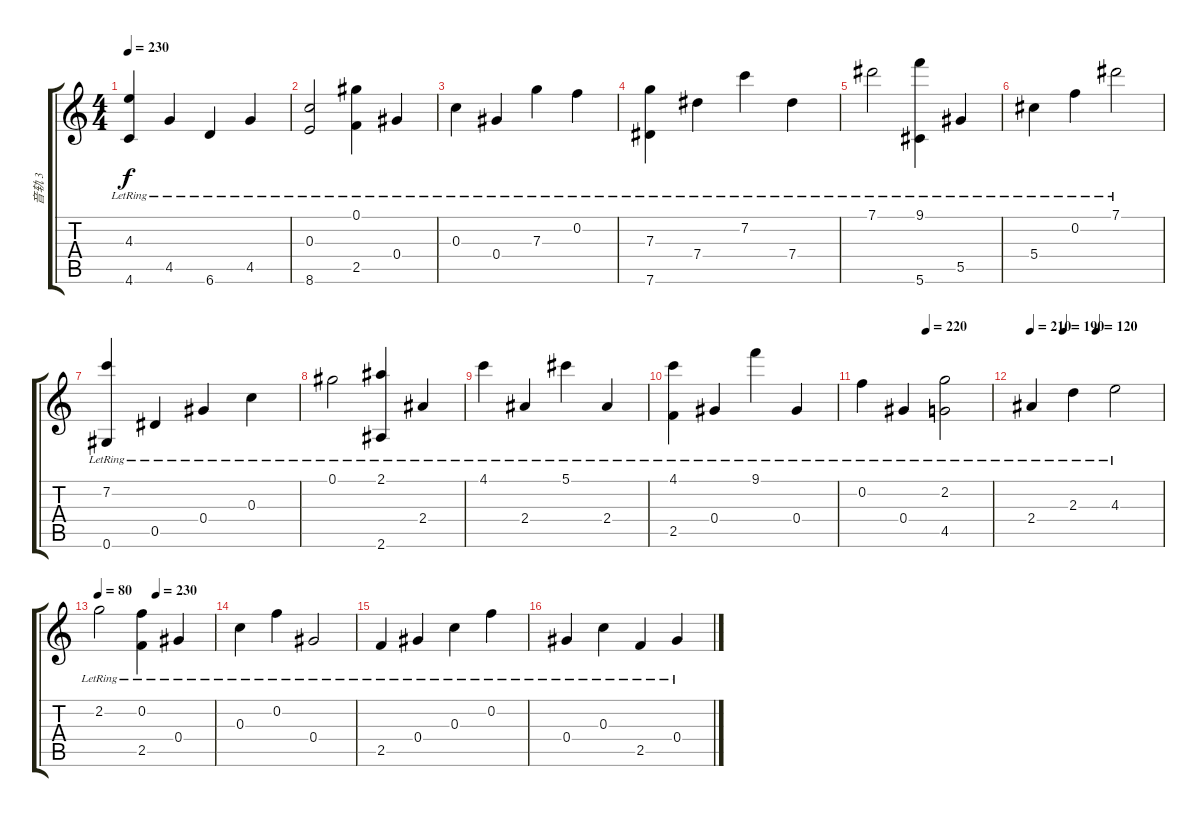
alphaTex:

\track ("音轨 3" "音轨 3") {instrument acousticguitarsteel}
\staff {score tabs}
\tuning (Ab4 F4 C4 Ab3 Eb3 Ab2) {hide}
\ts (4 4)
\tempo 230
\clef g2
\ks c
(4.3{lr} 4.6{lr}).4{dy f} 4.5{lr}.4 6.6{lr}.4 4.5{lr}.4 |
(0.3{lr} 8.6{lr}).2 (0.1{lr} 2.5{lr}).4 0.4{lr}.4 |
0.3{lr}.4 0.4{lr}.4 7.3{lr}.4 0.2{lr}.4 |
(7.3{lr} 7.6{lr}).4 7.4{lr}.4 7.2{lr}.4 7.4{lr}.4 |
7.1{lr}.2 (9.1{lr} 5.6{lr}).4 5.5{lr}.4 |
5.4{lr}.4 0.2{lr}.4 7.1{lr}.2 |
(7.2{lr} 0.6{lr}).4 0.5{lr}.4 0.4{lr}.4 0.3{lr}.4 |
0.1{lr}.2 (2.1{lr} 2.6{lr}).4 2.4{lr}.4 |
4.1{lr}.4 2.4{lr}.4 5.1{lr}.4 2.4{lr}.4 |
(4.1{lr} 2.5{lr}).4 0.4{lr}.4 9.1{lr}.4 0.4{lr}.4 |
\tempo (220 0.5)
0.2{lr}.4 0.4{lr}.4 (2.2{lr} 4.5{lr}).2 |
\tempo 210
\tempo (190 0.25)
\tempo (120 0.5)
2.4{lr}.4 2.3{lr}.4 4.3{lr}.2 |
\tempo 80
\tempo (230 0.5)
2.2{lr}.2 (0.2{lr} 2.5{lr}).4 0.4{lr}.4 |
0.3{lr}.4 0.2{lr}.4 0.4{lr}.2 |
2.5{lr}.4 0.4{lr}.4 0.3{lr}.4 0.2{lr}.4 |
0.4{lr}.4 0.3{lr}.4 2.5{lr}.4 0.4{lr}.4
